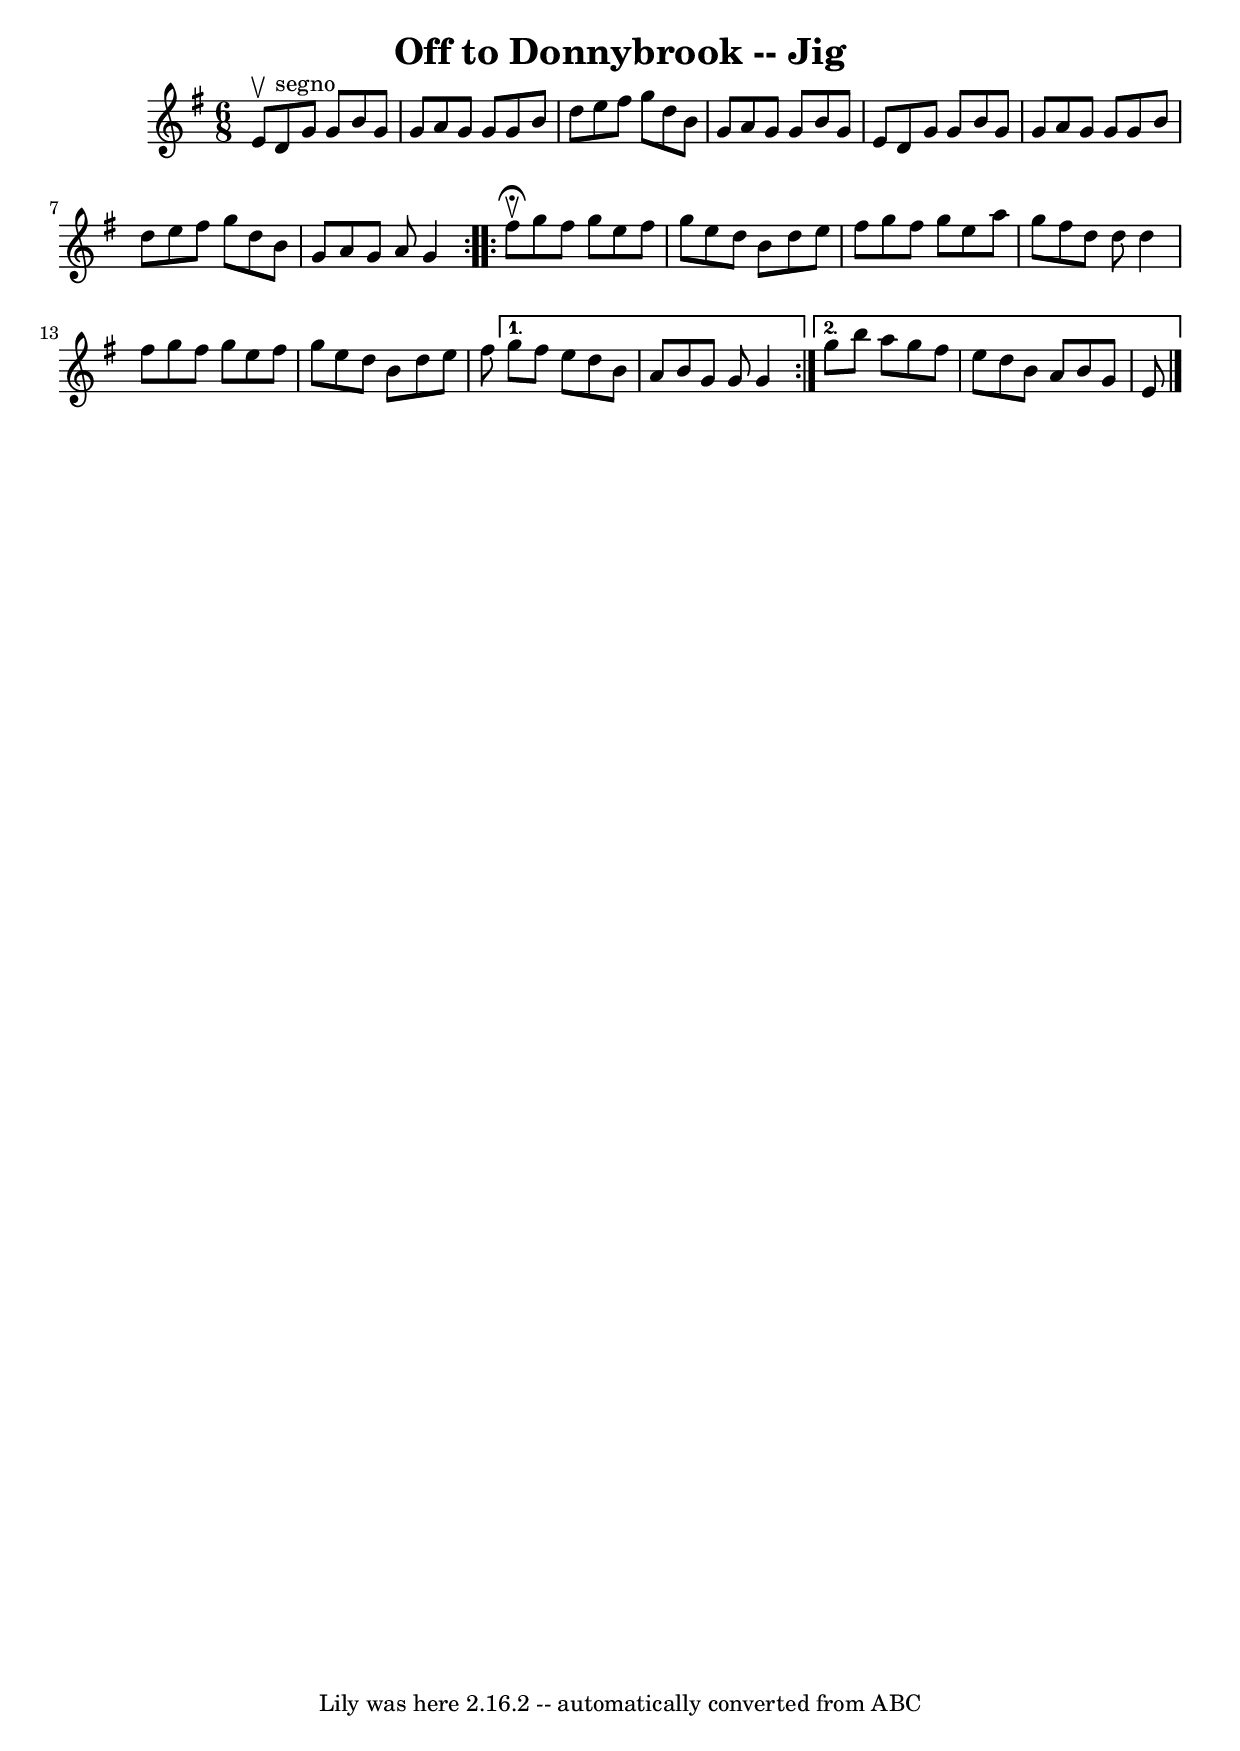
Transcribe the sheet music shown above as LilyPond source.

\version "2.16.2"
\include "Mammoth.ily"
\header {
  %% book = "Ryan's Mammoth Collection"
  crossRefNumber = "1"
  footnotes = ""
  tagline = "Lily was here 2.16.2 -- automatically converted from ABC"
  title = "Off to Donnybrook -- Jig"

}
voicedefault =  {



  \repeat volta 2 {

    \time 6/8 
    \key g \major
 e'8^\upbow |
    d'8^"segno" g'8 g'8    
    b'8 g'8 g'8  |
    a'8 g'8 g'8 g'8 b'8 d''8  |
    
    e''8 fis''8 g''8 d''8 b'8 g'8  |
    a'8 g'8 g'8    
    b'8 g'8 e'8  |
    d'8 g'8 g'8 b'8 g'8 g'8  
    |
    a'8 g'8 g'8 g'8 b'8 d''8  |
    e''8 fis''8   
    g''8 d''8 b'8 g'8  |
    a'8 g'8 a'8 g'4    

  } 
  \repeat volta 2 {
    fis''8^\fermata^\upbow |
    g''8 fis''8    
    g''8 e''8 fis''8 g''8  |
    e''8 d''8 b'8 d''8 e''8  
    fis''8  |
    g''8 fis''8 g''8 e''8 a''8 g''8  |
    
    fis''8 d''8 d''8 d''4 fis''8  |
    g''8 fis''8 g''8   
    e''8 fis''8 g''8  |
    e''8 d''8 b'8 d''8 e''8    
    fis''8  
  } \alternative{{ g''8 fis''8 e''8 d''8 b'8 a'8  
		   |
		   b'8 g'8 g'8 g'4  
		 } { g''8 b''8 a''8 g''8    
		     fis''8 e''8  |
		     d''8 b'8 a'8 b'8 g'8 e'8      
		     \bar "|."   
		   }
	       }

}

\score{
  <<

    \context Staff="default"
    {
      \voicedefault 
      
    }

  >>
  \layout {
    
  }
  \midi {
  }

}
